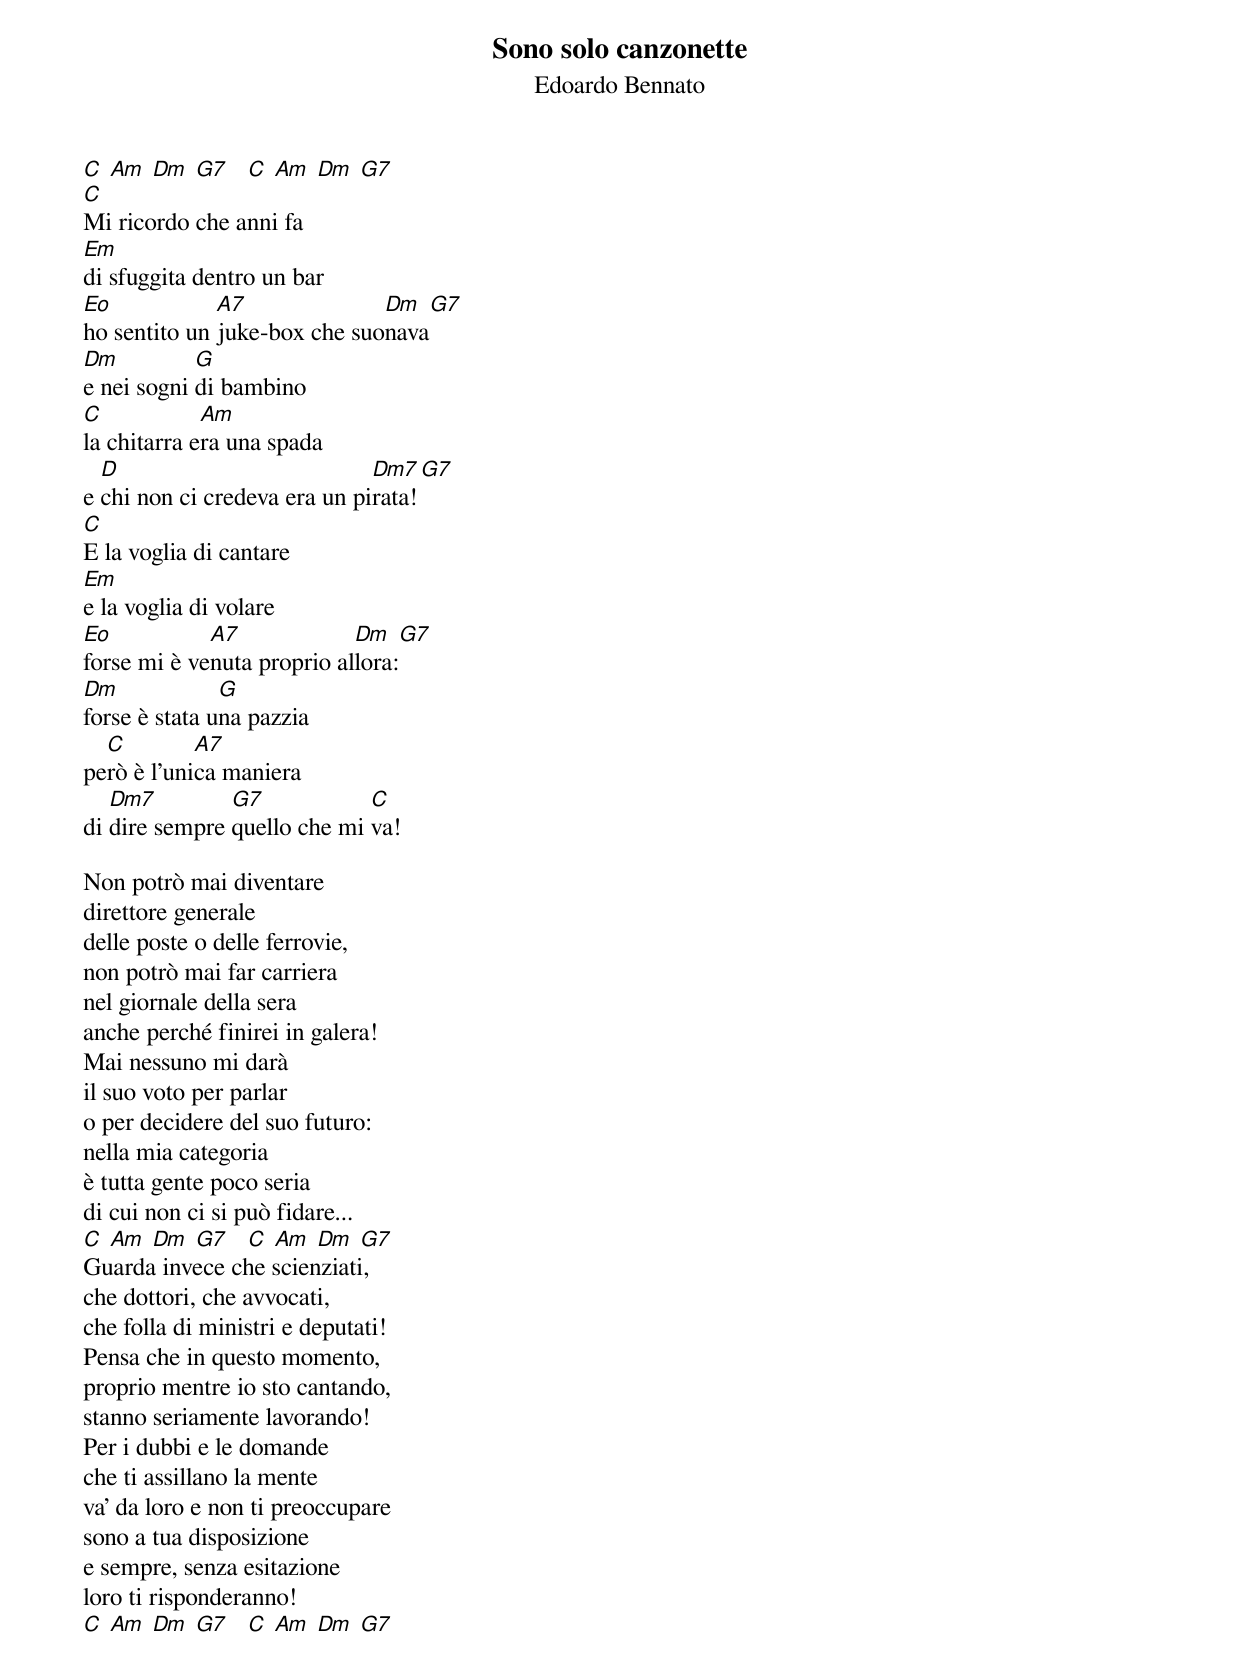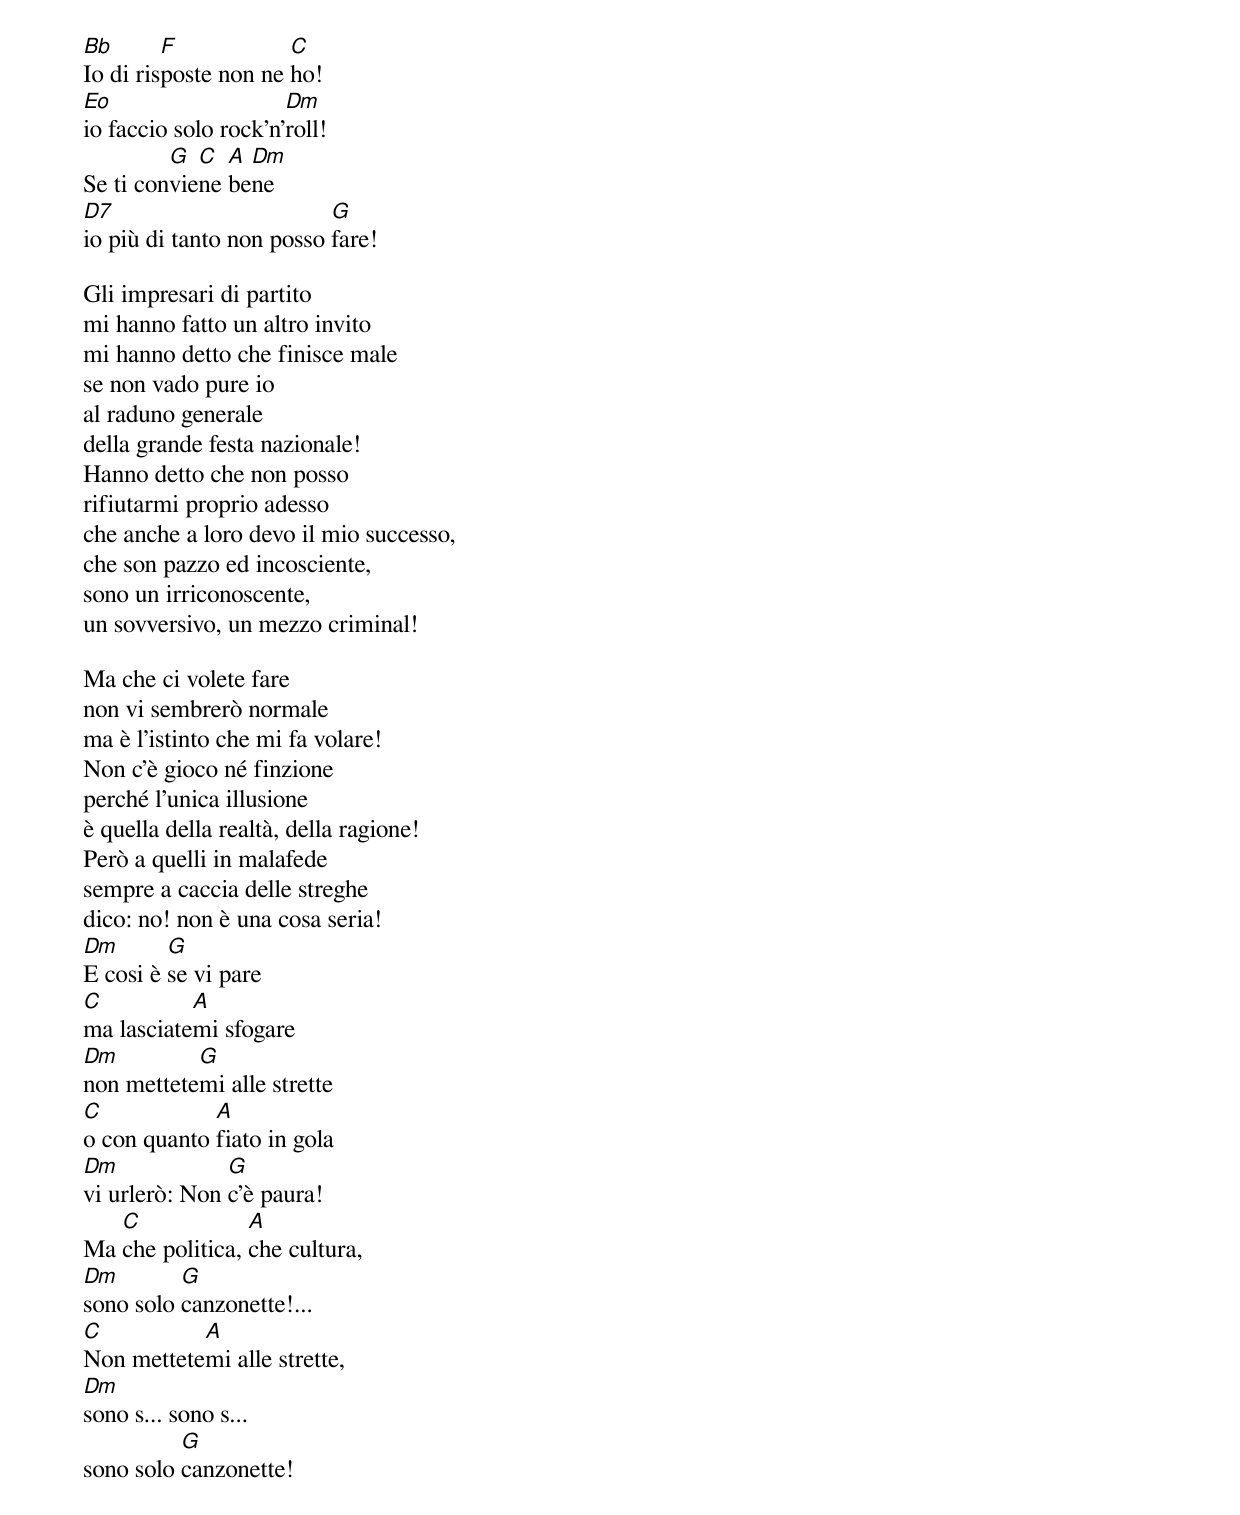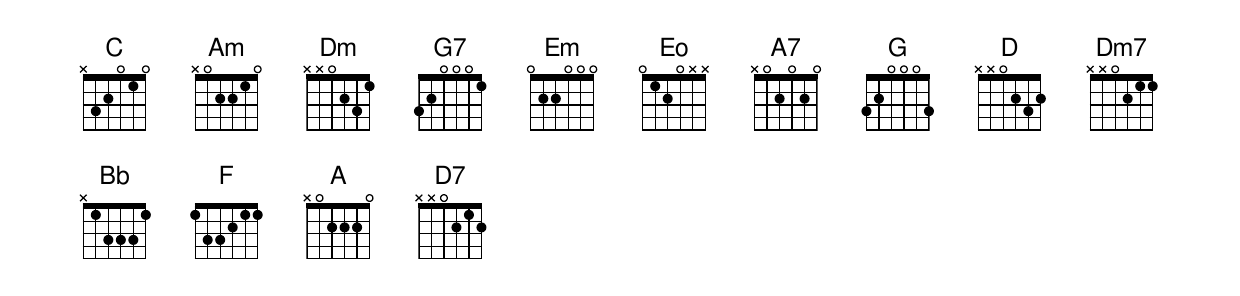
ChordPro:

{title: Sono solo canzonette}
{subtitle: Edoardo Bennato}
[C] [Am] [Dm] [G7]   [C] [Am] [Dm] [G7]
[C]Mi ricordo che anni fa
[Em]di sfuggita dentro un bar
[Eo]ho sentito un [A7]juke-box che suo[Dm]nava[G7]
[Dm]e nei sogni [G]di bambino
[C]la chitarra e[Am]ra una spada
e [D]chi non ci credeva era un pi[Dm7]rata![G7]
[C]E la voglia di cantare
[Em]e la voglia di volare
[Eo]forse mi è ve[A7]nuta proprio al[Dm]lora:[G7]
[Dm]forse è stata u[G]na pazzia
pe[C]rò è l'uni[A7]ca maniera
di [Dm7]dire sempre [G7]quello che mi [C]va!

Non potrò mai diventare
direttore generale
delle poste o delle ferrovie,
non potrò mai far carriera
nel giornale della sera
anche perché finirei in galera!
Mai nessuno mi darà
il suo voto per parlar
o per decidere del suo futuro:
nella mia categoria
è tutta gente poco seria
di cui non ci si può fidare...
[C] [Am] [Dm] [G7]   [C] [Am] [Dm] [G7]
Guarda invece che scienziati,
che dottori, che avvocati,
che folla di ministri e deputati!
Pensa che in questo momento,
proprio mentre io sto cantando,
stanno seriamente lavorando!
Per i dubbi e le domande
che ti assillano la mente
va' da loro e non ti preoccupare
sono a tua disposizione
e sempre, senza esitazione
loro ti risponderanno!
[C] [Am] [Dm] [G7]   [C] [Am] [Dm] [G7]
[Bb]Io di ris[F]poste non ne [C]ho!
[Eo]io faccio solo rock'n'[Dm]roll!
Se ti con[G]vie[C]ne [A]be[Dm]ne
[D7]io più di tanto non posso [G]fare!

Gli impresari di partito
mi hanno fatto un altro invito
mi hanno detto che finisce male
se non vado pure io
al raduno generale
della grande festa nazionale!
Hanno detto che non posso
rifiutarmi proprio adesso
che anche a loro devo il mio successo,
che son pazzo ed incosciente,
sono un irriconoscente,
un sovversivo, un mezzo criminal!

Ma che ci volete fare
non vi sembrerò normale
ma è l'istinto che mi fa volare!
Non c'è gioco né finzione
perché l'unica illusione
è quella della realtà, della ragione!
Però a quelli in malafede
sempre a caccia delle streghe
dico: no! non è una cosa seria!
[Dm]E cosi è [G]se vi pare
[C]ma lasciate[A]mi sfogare
[Dm]non mettete[G]mi alle strette
[C]o con quanto [A]fiato in gola
[Dm]vi urlerò: Non [G]c'è paura!
Ma [C]che politica, [A]che cultura,
[Dm]sono solo [G]canzonette!...
[C]Non mettete[A]mi alle strette,
[Dm]sono s... sono s...
sono solo [G]canzonette!
